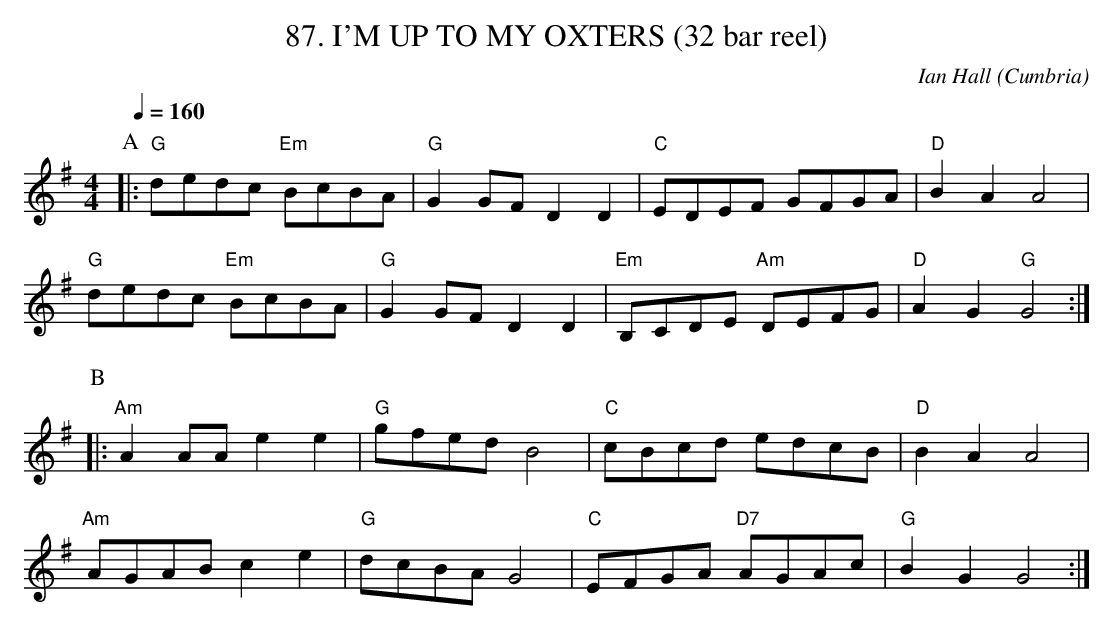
X:1
T:87. I'M UP TO MY OXTERS (32 bar reel)
C:Ian Hall
O:Cumbria
M:4/4
L:1/8
Q:1/4=160
K:G
P:A
|:"G"dedc "Em"BcBA|"G"G2GF D2D2|"C"EDEF GFGA|"D"B2A2 A4|
  "G"dedc "Em"BcBA|"G"G2GF D2D2|"Em"B,CDE "Am"DEFG|"D" A2G2 "G"G4:|
P:B
|:"Am"A2AA e2e2|"G"gfed B4|"C"cBcd edcB|"D"B2A2 A4|
  "Am"AGAB c2e2|"G"dcBA G4|"C"EFGA "D7"AGAc|"G"B2G2 G4:|
